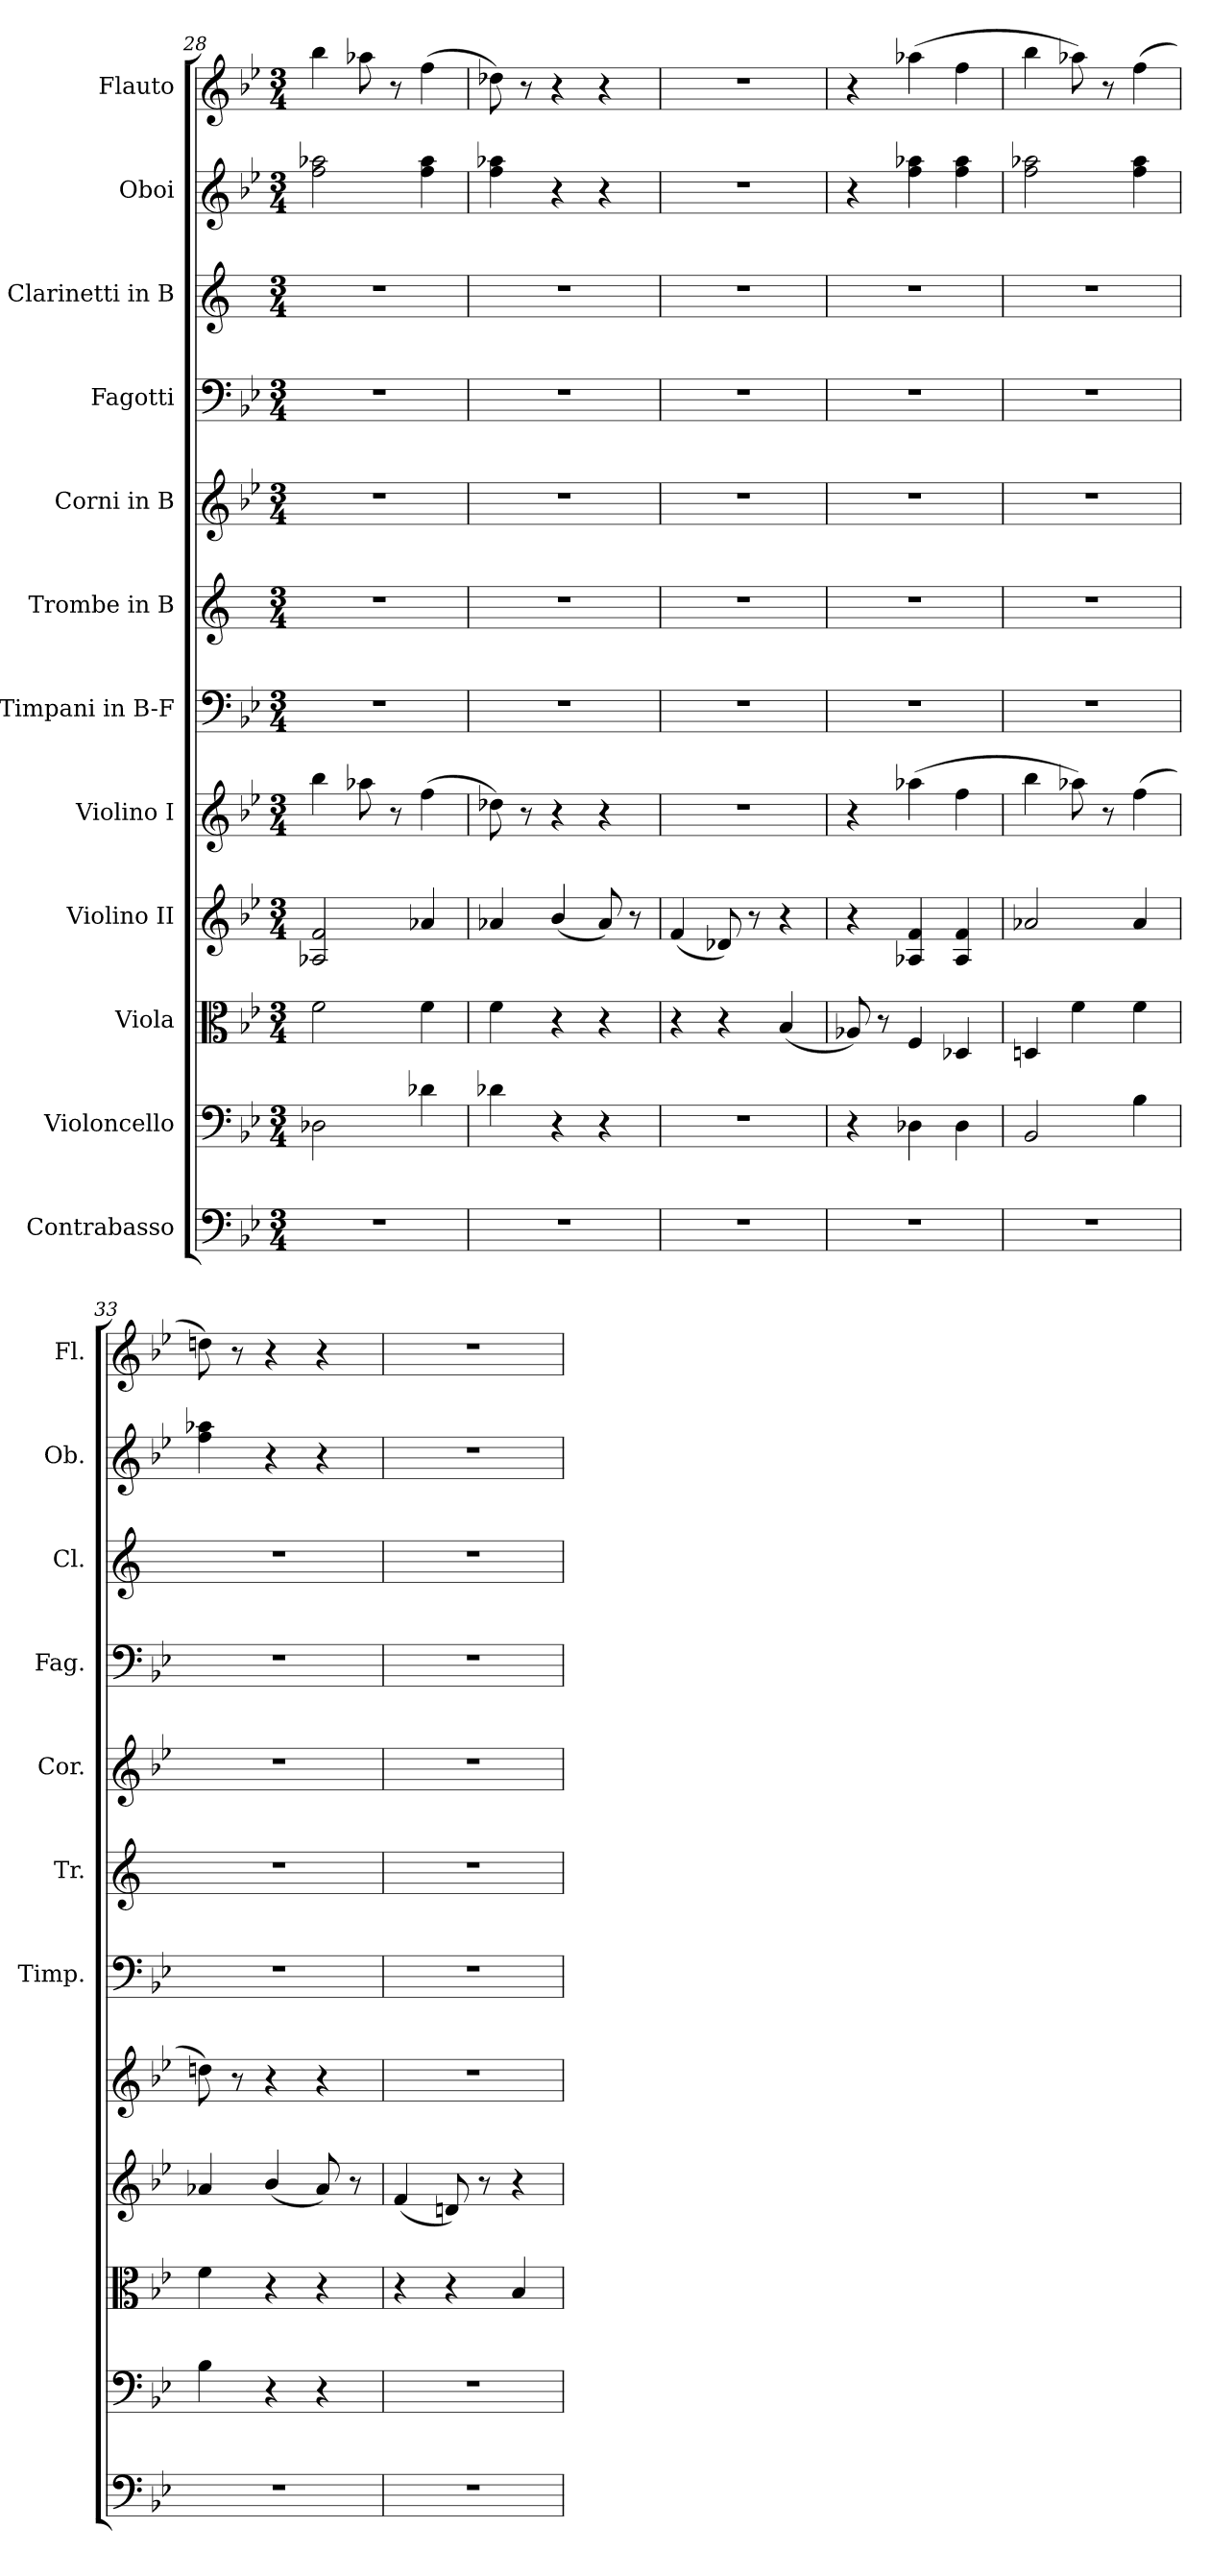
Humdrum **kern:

**kern	**kern	**kern	**kern	**kern	**kern	**kern	**kern	**kern	**kern	**kern	**kern
*part12	*part11	*part10	*part9	*part8	*part7	*part6	*part5	*part4	*part3	*part2	*part1
*staff12	*staff11	*staff10	*staff9	*staff8	*staff7	*staff6	*staff5	*staff4	*staff3	*staff2	*staff1
*I"Contrabasso	*I"Violoncello	*I"Viola	*I"Violino II	*I"Violino I	*I"Timpani in B-F	*I"Trombe in B	*I"Corni in B	*I"Fagotti	*I"Clarinetti in B	*I"Oboi	*I"Flauto
*	*	*	*	*	*I'Timp.	*I'Tr.	*I'Cor.	*I'Fag.	*I'Cl.	*I'Ob.	*I'Fl.
!!LO:LB:g=z
*clefF4	*clefF4	*clefC3	*clefG2	*clefG2	*clefF4	*clefG2	*clefG2	*clefF4	*clefG2	*clefG2	*clefG2
*ITrd7c12	*	*	*	*	*	*ITrd1c2	*ITrd8c14	*	*ITrd1c2	*	*
*k[b-e-]	*k[b-e-]	*k[b-e-]	*k[b-e-]	*k[b-e-]	*k[b-e-]	*k[b-e-]	*k[b-e-]	*k[b-e-]	*k[b-e-]	*k[b-e-]	*k[b-e-]
*M3/4	*M3/4	*M3/4	*M3/4	*M3/4	*M3/4	*M3/4	*M3/4	*M3/4	*M3/4	*M3/4	*M3/4
=28	=28	=28	=28	=28	=28	=28	=28	=28	=28	=28	=28
2.r	2D-X\	2f\	2A-X/ 2f/	4bb-\	2.r	2.r	2.r	2.r	2.r	2ff\ 2aa-X\	4bb-\
.	.	.	.	8aa-X\	.	.	.	.	.	.	8aa-X\
.	.	.	.	8r	.	.	.	.	.	.	8r
.	4d-X\	4f\	4a-X/	(4ff\	.	.	.	.	.	4ff\ 4aa-\	(4ff\
=29	=29	=29	=29	=29	=29	=29	=29	=29	=29	=29	=29
2.r	4d-X\	4f\	4a-X/	8dd-X\)	2.r	2.r	2.r	2.r	2.r	4ff\ 4aa-X\	8dd-X\)
.	.	.	.	8r	.	.	.	.	.	.	8r
.	4r	4r	(4b-/	4r	.	.	.	.	.	4r	4r
.	4r	4r	8a-/)	4r	.	.	.	.	.	4r	4r
.	.	.	8r	.	.	.	.	.	.	.	.
=30	=30	=30	=30	=30	=30	=30	=30	=30	=30	=30	=30
2.r	2.r	4r	(4f/	2.r	2.r	2.r	2.r	2.r	2.r	2.r	2.r
.	.	4r	8d-X/)	.	.	.	.	.	.	.	.
.	.	.	8r	.	.	.	.	.	.	.	.
.	.	(4B-/	4r	.	.	.	.	.	.	.	.
=31	=31	=31	=31	=31	=31	=31	=31	=31	=31	=31	=31
2.r	4r	8A-X/)	4r	4r	2.r	2.r	2.r	2.r	2.r	4r	4r
.	.	8r	.	.	.	.	.	.	.	.	.
.	4D-X\	4F/	4A-X/ 4f/	(4aa-X\	.	.	.	.	.	4ff\ 4aa-X\	(4aa-X\
.	4D-\	4D-X/	4A-/ 4f/	4ff\	.	.	.	.	.	4ff\ 4aa-\	4ff\
=32	=32	=32	=32	=32	=32	=32	=32	=32	=32	=32	=32
2.r	2BB-/	4Dn/	2a-X/	4bb-\	2.r	2.r	2.r	2.r	2.r	2ff\ 2aa-X\	4bb-\
.	.	4f\	.	8aa-X\)	.	.	.	.	.	.	8aa-X\)
.	.	.	.	8r	.	.	.	.	.	.	8r
.	4B-\	4f\	4a-/	(4ff\	.	.	.	.	.	4ff\ 4aa-\	(4ff\
=33	=33	=33	=33	=33	=33	=33	=33	=33	=33	=33	=33
2.r	4B-\	4f\	4a-X/	8ddn\)	2.r	2.r	2.r	2.r	2.r	4ff\ 4aa-X\	8ddn\)
.	.	.	.	8r	.	.	.	.	.	.	8r
.	4r	4r	(4b-/	4r	.	.	.	.	.	4r	4r
.	4r	4r	8a-/)	4r	.	.	.	.	.	4r	4r
.	.	.	8r	.	.	.	.	.	.	.	.
=34	=34	=34	=34	=34	=34	=34	=34	=34	=34	=34	=34
2.r	2.r	4r	(4f/	2.r	2.r	2.r	2.r	2.r	2.r	2.r	2.r
.	.	4r	8dn/)	.	.	.	.	.	.	.	.
.	.	.	8r	.	.	.	.	.	.	.	.
.	.	4B-/	4r	.	.	.	.	.	.	.	.
=	=	=	=	=	=	=	=	=	=	=	=
*-	*-	*-	*-	*-	*-	*-	*-	*-	*-	*-	*-
